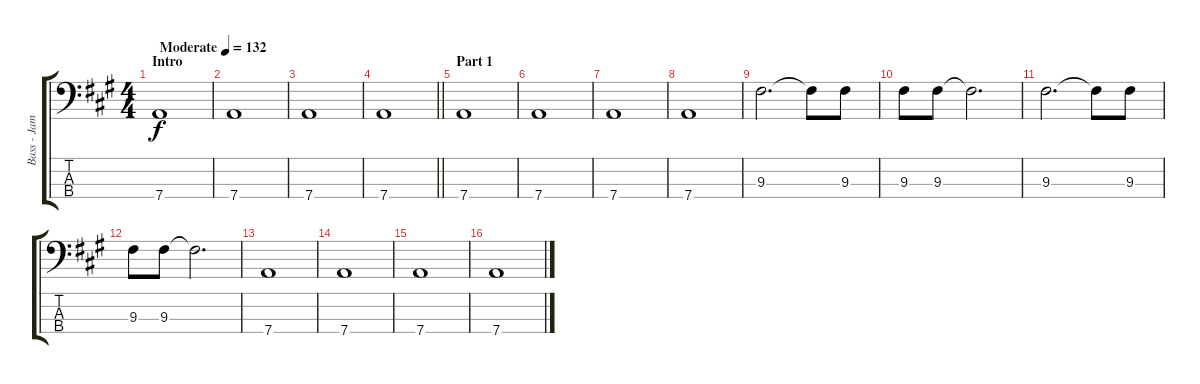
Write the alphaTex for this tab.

\track ("Bass - James Johnston" "Bass - Jam") {instrument electricbassfinger}
\staff {score tabs}
\tuning (G2 D2 A1 D1) {hide}
\ts (4 4)
\section ("" "Intro")
\tempo (132 "Moderate")
\clef f4
\ks a
7.4.1{dy f instrument electricbassfinger} |
7.4.1 |
7.4.1 |
\barLineRight lightlight
7.4.1 |
\section ("" "Part 1")
7.4.1 |
7.4.1 |
7.4.1 |
7.4.1 |
9.3.2{d} 9.3{t}.8 9.3.8 |
9.3.8 9.3.8 9.3{t}.2{d} |
9.3.2{d} 9.3{t}.8 9.3.8 |
9.3.8 9.3.8 9.3{t}.2{d} |
7.4.1 |
7.4.1 |
7.4.1 |
7.4.1
